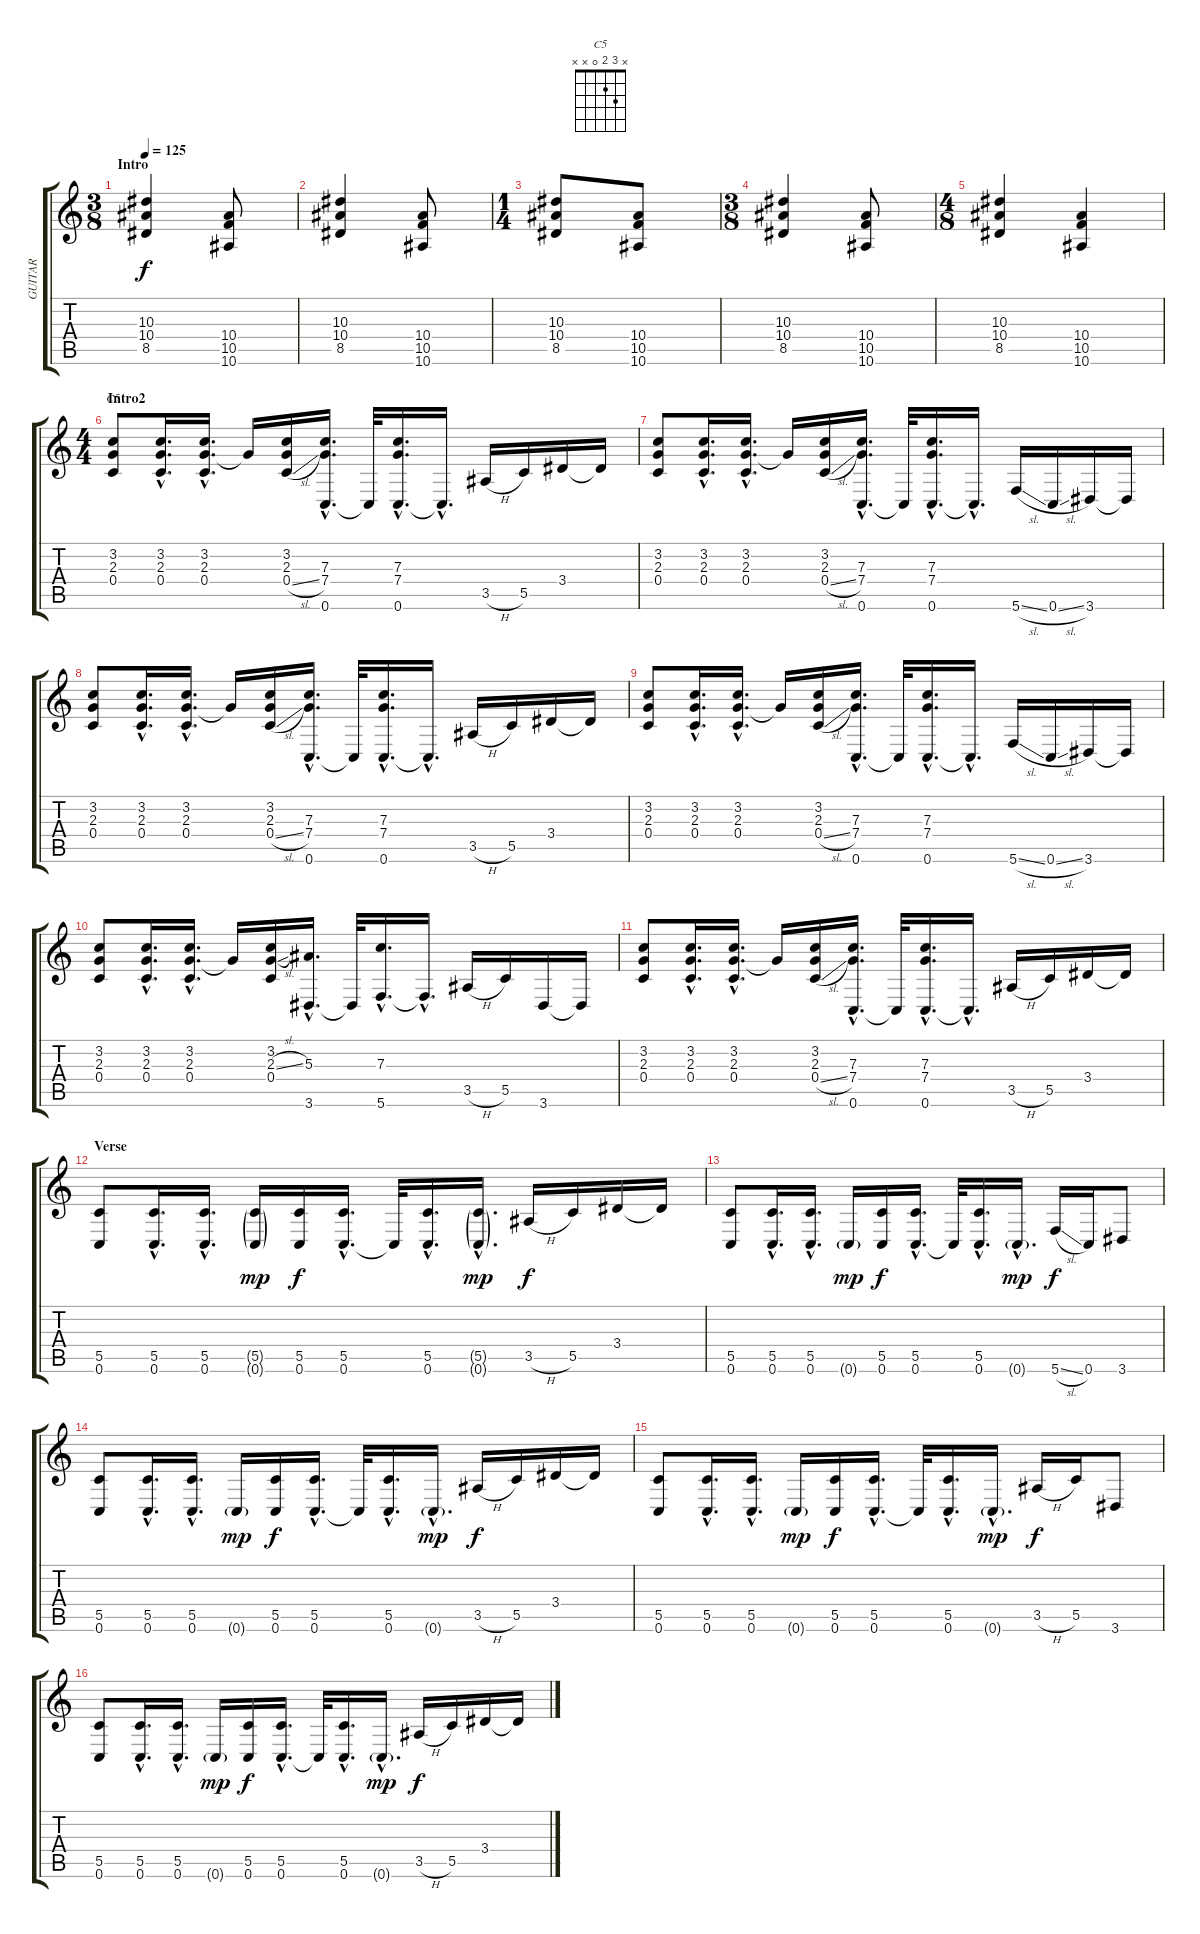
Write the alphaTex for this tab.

\track ("GUITAR" "GUITAR") {instrument distortionguitar}
\staff {score tabs}
\tuning (D4 A3 F3 C3 G2 C2) {hide}
\chord ("C5" x 3 2 0 x x)
\ts (3 8)
\section ("" "Intro")
\tempo 125
\clef g2
\ks c
(10.3 10.4 8.5).4{dy f instrument distortionguitar} (10.4 10.5 10.6).8 |
(10.3 10.4 8.5).4 (10.4 10.5 10.6).8 |
\ts (1 4)
(10.3 10.4 8.5).8 (10.4 10.5 10.6).8 |
\ts (3 8)
(10.3 10.4 8.5).4 (10.4 10.5 10.6).8 |
\ts (4 8)
(10.3 10.4 8.5).4 (10.4 10.5 10.6).4 |
\ts (4 4)
\section ("" "Intro2")
(3.2 2.3 0.4).8{ch "C5"} (3.2{hac} 2.3{hac} 0.4{hac}).16{d} (3.2{hac} 2.3{hac} 0.4{hac}).16{d} 2.3{t}.16 (3.2 2.3 0.4{sl}).16 (7.3{hac} 7.4{hac} 0.6{hac}).16{d} 0.6{t}.32 (7.3{hac} 7.4{hac} 0.6{hac}).16{d} 0.6{hac t}.16{d} 3.5{h}.16 5.5.16 3.4.16 3.4{t}.16 |
(3.2 2.3 0.4).8 (3.2{hac} 2.3{hac} 0.4{hac}).16{d} (3.2{hac} 2.3{hac} 0.4{hac}).16{d} 2.3{t}.16 (3.2 2.3 0.4{sl}).16 (7.3{hac} 7.4{hac} 0.6{hac}).16{d} 0.6{t}.32 (7.3{hac} 7.4{hac} 0.6{hac}).16{d} 0.6{hac t}.16{d} 5.6{sl}.16 0.6{sl}.16 3.6.16 3.6{t}.16 |
(3.2 2.3 0.4).8 (3.2{hac} 2.3{hac} 0.4{hac}).16{d} (3.2{hac} 2.3{hac} 0.4{hac}).16{d} 2.3{t}.16 (3.2 2.3 0.4{sl}).16 (7.3{hac} 7.4{hac} 0.6{hac}).16{d} 0.6{t}.32 (7.3{hac} 7.4{hac} 0.6{hac}).16{d} 0.6{hac t}.16{d} 3.5{h}.16 5.5.16 3.4.16 3.4{t}.16 |
(3.2 2.3 0.4).8 (3.2{hac} 2.3{hac} 0.4{hac}).16{d} (3.2{hac} 2.3{hac} 0.4{hac}).16{d} 2.3{t}.16 (3.2 2.3 0.4{sl}).16 (7.3{hac} 7.4{hac} 0.6{hac}).16{d} 0.6{t}.32 (7.3{hac} 7.4{hac} 0.6{hac}).16{d} 0.6{hac t}.16{d} 5.6{sl}.16 0.6{sl}.16 3.6.16 3.6{t}.16 |
(3.2 2.3 0.4).8 (3.2{hac} 2.3{hac} 0.4{hac}).16{d} (3.2{hac} 2.3{hac} 0.4{hac}).16{d} 2.3{t}.16 (3.2 2.3{sl} 0.4).16 (5.3{hac} 3.6{hac}).16{d} 3.6{t}.32 (7.3{hac} 5.6{hac}).16{d} 5.6{hac t}.16{d} 3.5{h}.16 5.5.16 3.6.16 3.6{t}.16 |
(3.2 2.3 0.4).8 (3.2{hac} 2.3{hac} 0.4{hac}).16{d} (3.2{hac} 2.3{hac} 0.4{hac}).16{d} 2.3{t}.16 (3.2 2.3 0.4{sl}).16 (7.3{hac} 7.4{hac} 0.6{hac}).16{d} 0.6{t}.32 (7.3{hac} 7.4{hac} 0.6{hac}).16{d} 0.6{hac t}.16{d} 3.5{h}.16 5.5.16 3.4.16 3.4{t}.16 |
\section ("" "Verse")
(5.5 0.6).8 (5.5{hac} 0.6{hac}).16{d} (5.5{hac} 0.6{hac}).16{d} (5.5{g} 0.6{g}).16{dy mp} (5.5 0.6).16{dy f} (5.5{hac} 0.6{hac}).16{d} 0.6{t}.32 (5.5{hac} 0.6{hac}).16{d} (5.5{g hac} 0.6{g hac}).16{d dy mp} 3.5{h}.16{dy f} 5.5.16 3.4.16 3.4{t}.16 |
(5.5 0.6).8 (5.5{hac} 0.6{hac}).16{d} (5.5{hac} 0.6{hac}).16{d} 0.6{g}.16{dy mp} (5.5 0.6).16{dy f} (5.5{hac} 0.6{hac}).16{d} 0.6{t}.32 (5.5{hac} 0.6{hac}).16{d} 0.6{g hac}.16{d dy mp} 5.6{sl}.16{dy f} 0.6.16 3.6.8 |
(5.5 0.6).8 (5.5{hac} 0.6{hac}).16{d} (5.5{hac} 0.6{hac}).16{d} 0.6{g}.16{dy mp} (5.5 0.6).16{dy f} (5.5{hac} 0.6{hac}).16{d} 0.6{t}.32 (5.5{hac} 0.6{hac}).16{d} 0.6{g hac}.16{d dy mp} 3.5{h}.16{dy f} 5.5.16 3.4.16 3.4{t}.16 |
(5.5 0.6).8 (5.5{hac} 0.6{hac}).16{d} (5.5{hac} 0.6{hac}).16{d} 0.6{g}.16{dy mp} (5.5 0.6).16{dy f} (5.5{hac} 0.6{hac}).16{d} 0.6{t}.32 (5.5{hac} 0.6{hac}).16{d} 0.6{g hac}.16{d dy mp} 3.5{h}.16{dy f} 5.5.16 3.6.8 |
(5.5 0.6).8 (5.5{hac} 0.6{hac}).16{d} (5.5{hac} 0.6{hac}).16{d} 0.6{g}.16{dy mp} (5.5 0.6).16{dy f} (5.5{hac} 0.6{hac}).16{d} 0.6{t}.32 (5.5{hac} 0.6{hac}).16{d} 0.6{g hac}.16{d dy mp} 3.5{h}.16{dy f} 5.5.16 3.4.16 3.4{t}.16
